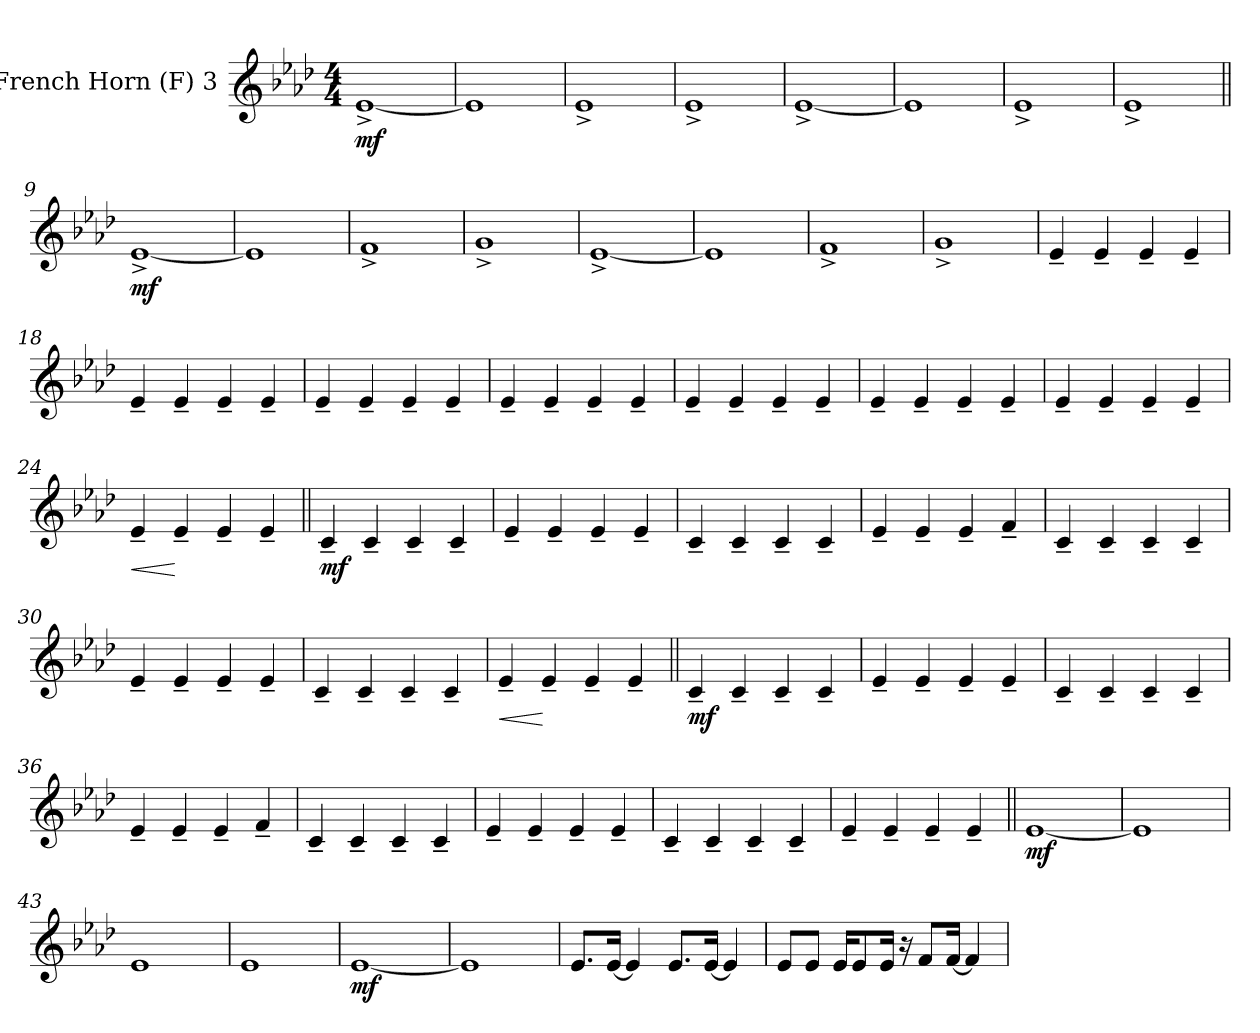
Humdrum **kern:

**kern	**dynam
*part1	*part1
*staff1	*staff1
*I"French Horn (F) 3	*
!!LO:PB:g=z
*clefG2	*
*ITrd4c7	*
*k[b-e-a-d-g-]	*
*b-:	*
*M4/4	*
*MM90	*
=1	=1
!	!LO:DY:b
[1A-^</	mf
=2	=2
1A-/]	.
=3	=3
1A-^</	.
=4	=4
1A-^</	.
=5	=5
[1A-^</	.
=6	=6
1A-/]	.
=7	=7
1A-^</	.
=8	=8
1A-^</	.
!!LO:LB:g=z
=9||	=9||
!	!LO:DY:b
[1A-^</	mf
=10	=10
1A-/]	.
=11	=11
1B-^</	.
=12	=12
1c^</	.
=13	=13
[1A-^</	.
=14	=14
1A-/]	.
=15	=15
1B-^</	.
=16	=16
1c^</	.
!!LO:LB:g=z
=17	=17
4A-~</	.
4A-~</	.
4A-~</	.
4A-~</	.
=18	=18
4A-~</	.
4A-~</	.
4A-~</	.
4A-~</	.
=19	=19
4A-~</	.
4A-~</	.
4A-~</	.
4A-~</	.
=20	=20
4A-~</	.
4A-~</	.
4A-~</	.
4A-~</	.
=21	=21
4A-~</	.
4A-~</	.
4A-~</	.
4A-~</	.
!!LO:LB:g=z
=22	=22
4A-~</	.
4A-~</	.
4A-~</	.
4A-~</	.
=23	=23
4A-~</	.
4A-~</	.
4A-~</	.
4A-~</	.
=24	=24
!	!LO:HP:b
4A-~</	<
4A-~</	[
4A-~</	.
4A-~</	.
=25||	=25||
!	!LO:DY:b
4F~</	mf
4F~</	.
4F~</	.
4F~</	.
=26	=26
4A-~</	.
4A-~</	.
4A-~</	.
4A-~</	.
!!LO:LB:g=z
=27	=27
4F~</	.
4F~</	.
4F~</	.
4F~</	.
=28	=28
4A-~</	.
4A-~</	.
4A-~</	.
4B-~</	.
=29	=29
4F~</	.
4F~</	.
4F~</	.
4F~</	.
=30	=30
4A-~</	.
4A-~</	.
4A-~</	.
4A-~</	.
=31	=31
4F~</	.
4F~</	.
4F~</	.
4F~</	.
!!LO:LB:g=z
=32	=32
!	!LO:HP:b
4A-~</	<
4A-~</	[
4A-~</	.
4A-~</	.
=33||	=33||
!	!LO:DY:b
4F~</	mf
4F~</	.
4F~</	.
4F~</	.
=34	=34
4A-~</	.
4A-~</	.
4A-~</	.
4A-~</	.
=35	=35
4F~</	.
4F~</	.
4F~</	.
4F~</	.
=36	=36
4A-~</	.
4A-~</	.
4A-~</	.
4B-~</	.
!!LO:LB:g=z
=37	=37
4F~</	.
4F~</	.
4F~</	.
4F~</	.
=38	=38
4A-~</	.
4A-~</	.
4A-~</	.
4A-~</	.
=39	=39
4F~</	.
4F~</	.
4F~</	.
4F~</	.
=40	=40
4A-~</	.
4A-~</	.
4A-~</	.
4A-~</	.
=41||	=41||
!	!LO:DY:b
[1A-/	mf
=42	=42
1A-/]	.
!!LO:LB:g=z
=43	=43
1A-/	.
=44	=44
1A-/	.
=45	=45
!	!LO:DY:b
[1A-/	mf
=46	=46
1A-/]	.
=47	=47
8.A-/L	.
[16A-/Jk	.
4A-/]	.
8.A-/L	.
[16A-/Jk	.
4A-/]	.
=48	=48
8A-/L	.
8A-/J	.
16A-/KL	.
8A-/	.
16A-/Jk	.
16r	.
8B-/L	.
[16B-/Jk	.
4B-/]	.
=	=
*-	*-
